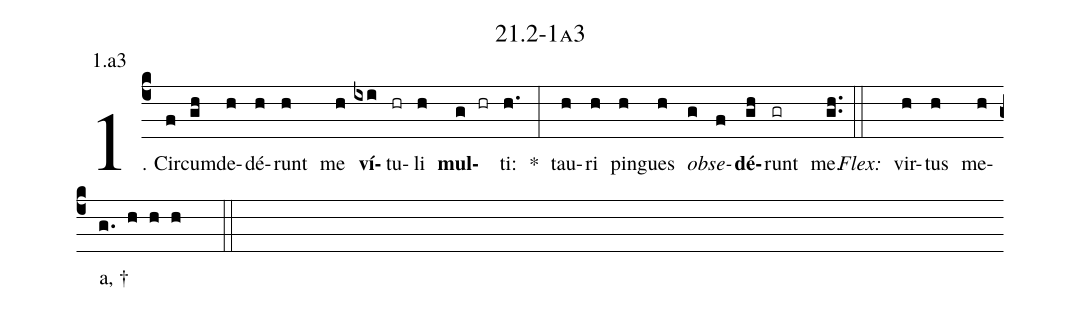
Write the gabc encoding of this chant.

name: 21.2-1a3;
annotation: 1.a3;
%%
(c4)1. Cir(f)cum(gh)de(h)dé(h)runt(h) me(h) <b>ví</b>(ixi)tu(hr)li(h) <b>mul</b>(g hr)ti:(h.) *(:) tau(h)ri(h) pin(h)gues(h) <i>ob</i>(g)<i>se</i>(f)<b>dé</b>(gh)runt(gr) me.(gh..) (::)
<i>Flex:</i>()  vir(h)tus(h) me(h)a, †(g. h h h  ::)

%E(h) u(h) o(g) u(f) a(gh) e.(gh..) (::)
